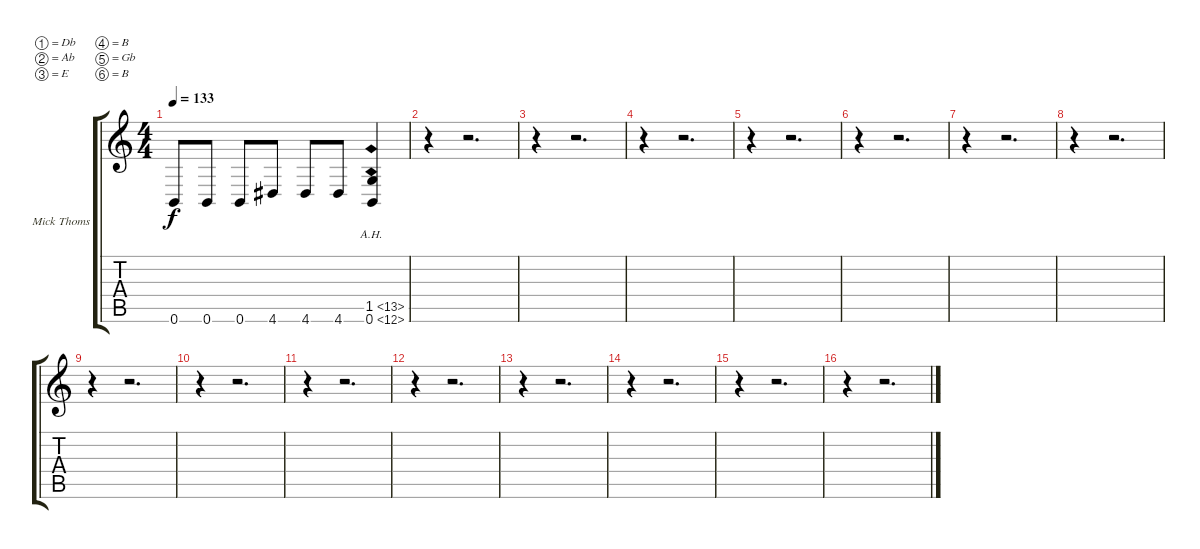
\bracketExtendMode groupsimilarinstruments
\firstSystemTrackNameOrientation horizontal
\otherSystemsTrackNameOrientation horizontal
\track ("Mick Thomson Interlude" "Mick Thoms") {instrument overdrivenguitar}
\staff {score tabs}
\tuning (Db4 Ab3 E3 B2 Gb2 B1)
\ts (4 4)
\tempo 133
\clef g2
\ks c
0.6.8{dy f} 0.6.8 0.6.8 4.6.8 4.6.8 4.6.8 (1.5{ah 12} 0.6{ah 12}).4 |
r.4 r.2{d} |
r.4 r.2{d} |
r.4 r.2{d} |
r.4 r.2{d} |
r.4 r.2{d} |
r.4 r.2{d} |
r.4 r.2{d} |
r.4 r.2{d} |
r.4 r.2{d} |
r.4 r.2{d} |
r.4 r.2{d} |
r.4 r.2{d} |
r.4 r.2{d} |
r.4 r.2{d} |
r.4 r.2{d}
